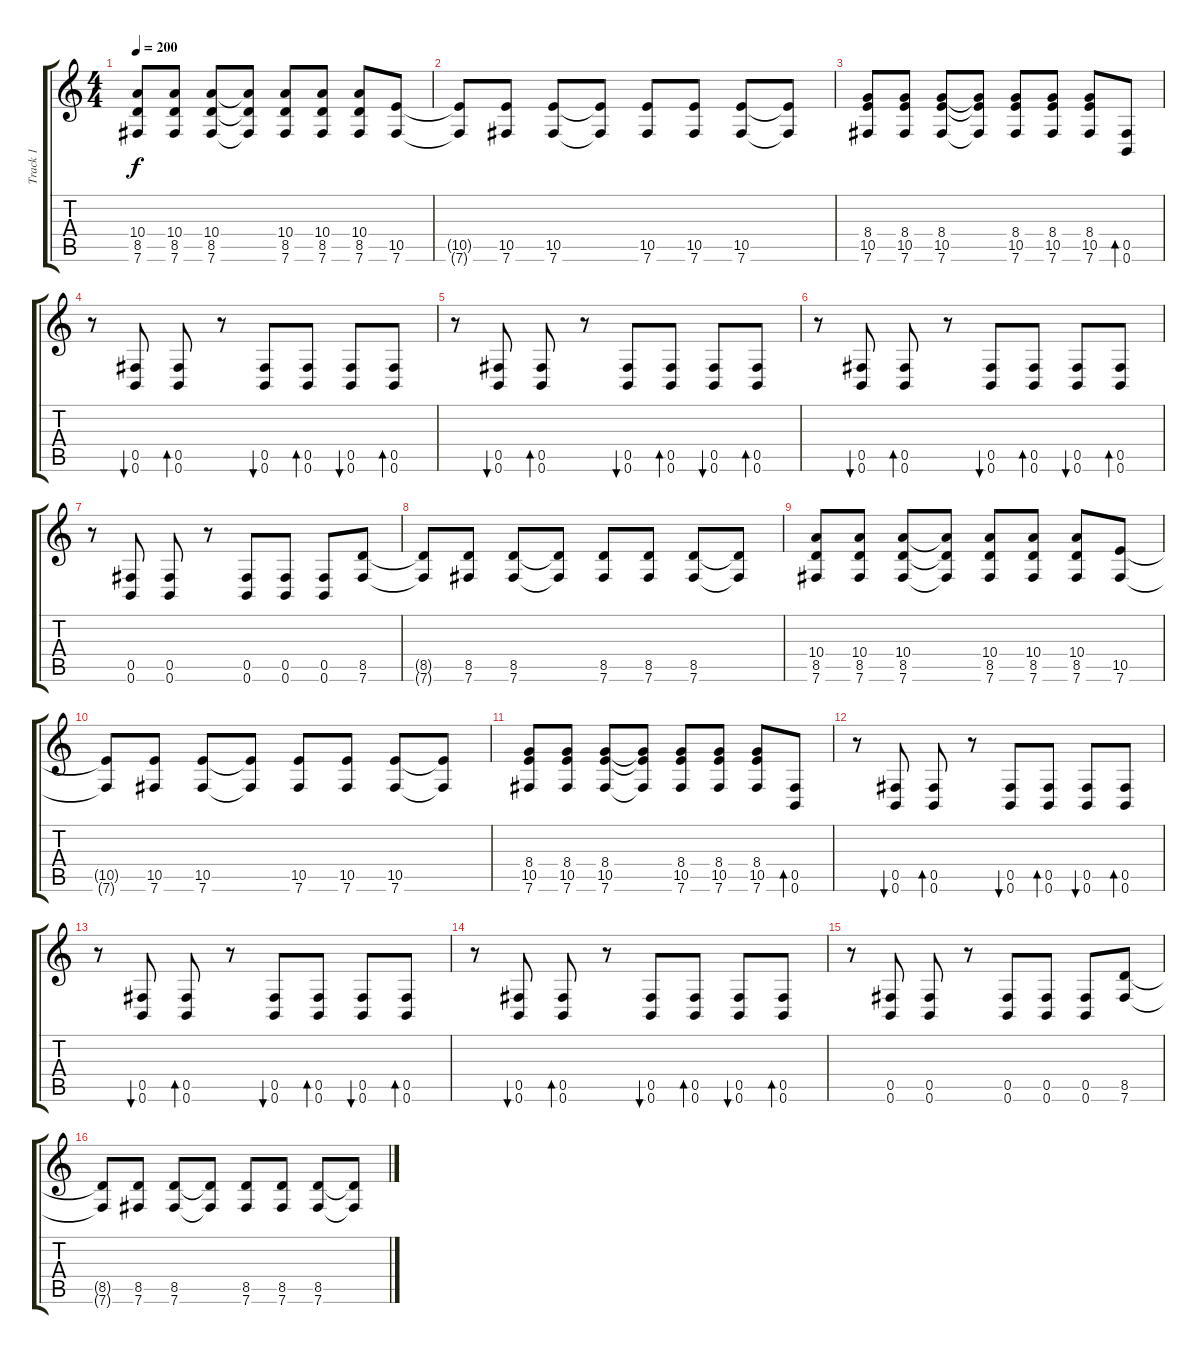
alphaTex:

\track ("Track 1" "Track 1") {instrument overdrivenguitar}
\staff {score tabs}
\tuning (Db4 Ab3 E3 B2 Gb2 B1) {hide}
\ts (4 4)
\tempo 200
\clef g2
\ks c
(10.4 8.5 7.6).8{dy f} (10.4 8.5 7.6).8 (10.4 8.5 7.6).8 (10.4{t} 8.5{t} 7.6{t}).8 (10.4 8.5 7.6).8 (10.4 8.5 7.6).8 (10.4 8.5 7.6).8 (10.5 7.6).8 |
(10.5{t} 7.6{t}).8 (10.5 7.6).8 (10.5 7.6).8 (10.5{t} 7.6{t}).8 (10.5 7.6).8 (10.5 7.6).8 (10.5 7.6).8 (10.5{t} 7.6{t}).8 |
(8.4 10.5 7.6).8 (8.4 10.5 7.6).8 (8.4 10.5 7.6).8 (8.4{t} 10.5{t} 7.6{t}).8 (8.4 10.5 7.6).8 (8.4 10.5 7.6).8 (8.4 10.5 7.6).8 (0.5 0.6).8{bd 60} |
r.8 (0.5 0.6).8{bu 60} (0.5 0.6).8{bd 60} r.8 (0.5 0.6).8{bu 60} (0.5 0.6).8{bd 60} (0.5 0.6).8{bu 60} (0.5 0.6).8{bd 60} |
r.8 (0.5 0.6).8{bu 60} (0.5 0.6).8{bd 60} r.8 (0.5 0.6).8{bu 60} (0.5 0.6).8{bd 60} (0.5 0.6).8{bu 60} (0.5 0.6).8{bd 60} |
r.8 (0.5 0.6).8{bu 60} (0.5 0.6).8{bd 60} r.8 (0.5 0.6).8{bu 60} (0.5 0.6).8{bd 60} (0.5 0.6).8{bu 60} (0.5 0.6).8{bd 60} |
r.8 (0.5 0.6).8 (0.5 0.6).8 r.8 (0.5 0.6).8 (0.5 0.6).8 (0.5 0.6).8 (8.5 7.6).8 |
(8.5{t} 7.6{t}).8 (8.5 7.6).8 (8.5 7.6).8 (8.5{t} 7.6{t}).8 (8.5 7.6).8 (8.5 7.6).8 (8.5 7.6).8 (8.5{t} 7.6{t}).8 |
(10.4 8.5 7.6).8 (10.4 8.5 7.6).8 (10.4 8.5 7.6).8 (10.4{t} 8.5{t} 7.6{t}).8 (10.4 8.5 7.6).8 (10.4 8.5 7.6).8 (10.4 8.5 7.6).8 (10.5 7.6).8 |
(10.5{t} 7.6{t}).8 (10.5 7.6).8 (10.5 7.6).8 (10.5{t} 7.6{t}).8 (10.5 7.6).8 (10.5 7.6).8 (10.5 7.6).8 (10.5{t} 7.6{t}).8 |
(8.4 10.5 7.6).8 (8.4 10.5 7.6).8 (8.4 10.5 7.6).8 (8.4{t} 10.5{t} 7.6{t}).8 (8.4 10.5 7.6).8 (8.4 10.5 7.6).8 (8.4 10.5 7.6).8 (0.5 0.6).8{bd 60} |
r.8 (0.5 0.6).8{bu 60} (0.5 0.6).8{bd 60} r.8 (0.5 0.6).8{bu 60} (0.5 0.6).8{bd 60} (0.5 0.6).8{bu 60} (0.5 0.6).8{bd 60} |
r.8 (0.5 0.6).8{bu 60} (0.5 0.6).8{bd 60} r.8 (0.5 0.6).8{bu 60} (0.5 0.6).8{bd 60} (0.5 0.6).8{bu 60} (0.5 0.6).8{bd 60} |
r.8 (0.5 0.6).8{bu 60} (0.5 0.6).8{bd 60} r.8 (0.5 0.6).8{bu 60} (0.5 0.6).8{bd 60} (0.5 0.6).8{bu 60} (0.5 0.6).8{bd 60} |
r.8 (0.5 0.6).8 (0.5 0.6).8 r.8 (0.5 0.6).8 (0.5 0.6).8 (0.5 0.6).8 (8.5 7.6).8 |
(8.5{t} 7.6{t}).8 (8.5 7.6).8 (8.5 7.6).8 (8.5{t} 7.6{t}).8 (8.5 7.6).8 (8.5 7.6).8 (8.5 7.6).8 (8.5{t} 7.6{t}).8
